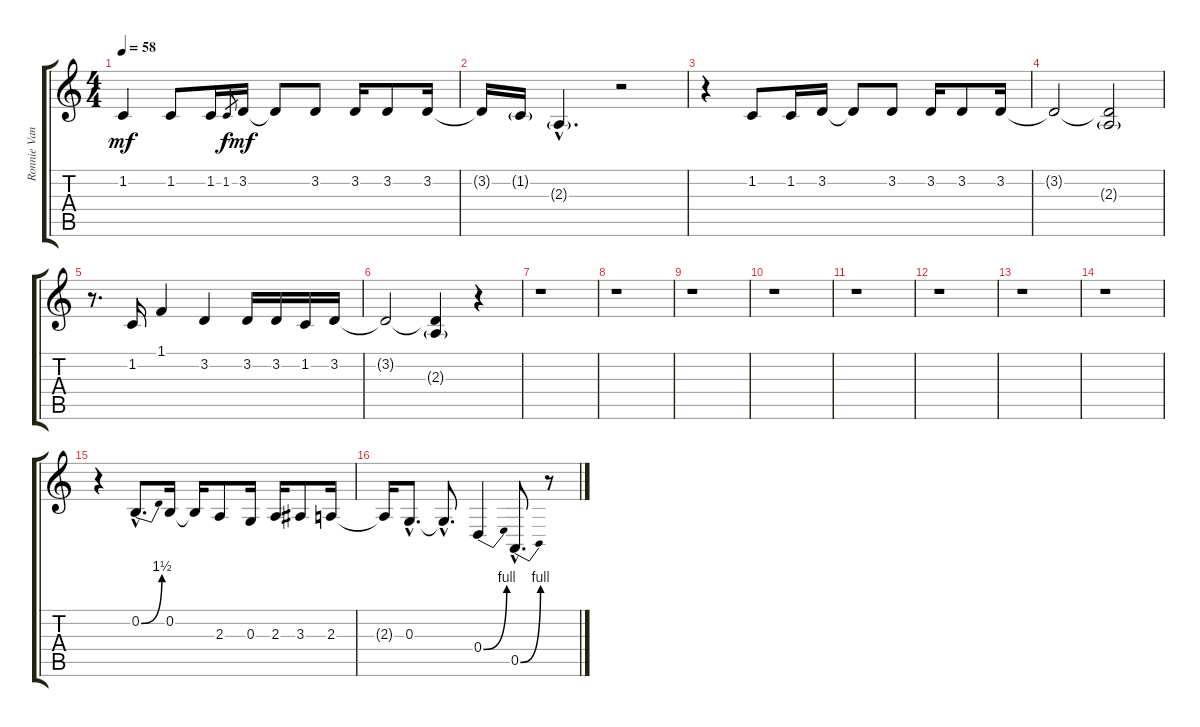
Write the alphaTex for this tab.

\track ("Ronnie Van Zant (Lead Vocals)" "Ronnie Van") {instrument lead2sawtooth}
\staff {score tabs}
\tuning (E4 B3 G3 D3 A2 E2) {hide}
\ts (4 4)
\tempo 58
\clef g2
\ks c
1.2{t}.4{dy mf} 1.2.8 1.2.16 1.2.8{gr dy f} 3.2.16{dy mf} 3.2{t}.8 3.2.8 3.2.16 3.2.8 3.2.16 |
3.2{t}.16 1.2{g}.16 2.3{g hac}.4{d} r.2 |
r.4 1.2.8 1.2.16 3.2.16 3.2{t}.8 3.2.8 3.2.16 3.2.8 3.2.16 |
3.2{t}.2 (3.2{t} 2.3{g}).2 |
r.8{d} 1.2.16 1.1.4 3.2.4 3.2.16 3.2.16 1.2.16 3.2.16 |
3.2{t}.2 (3.2{t} 2.3{g}).4 r.4 |
r.1{volume 13} |
r.1 |
r.1 |
r.1 |
r.1 |
r.1 |
r.1 |
r.1 |
r.4 0.2{be (bend 0 0 60 6) hac}.8{d} 0.2.16 0.2{t}.16 2.3.8 0.3.16 2.3.16 3.3.8 2.3.16 |
2.3{t}.16 0.3{hac}.8{d} 0.3{hac t}.8{d} 0.4{be (bend 0 0 60 4)}.4 0.5{be (bend 0 0 60 4) hac}.8{d} r.8
